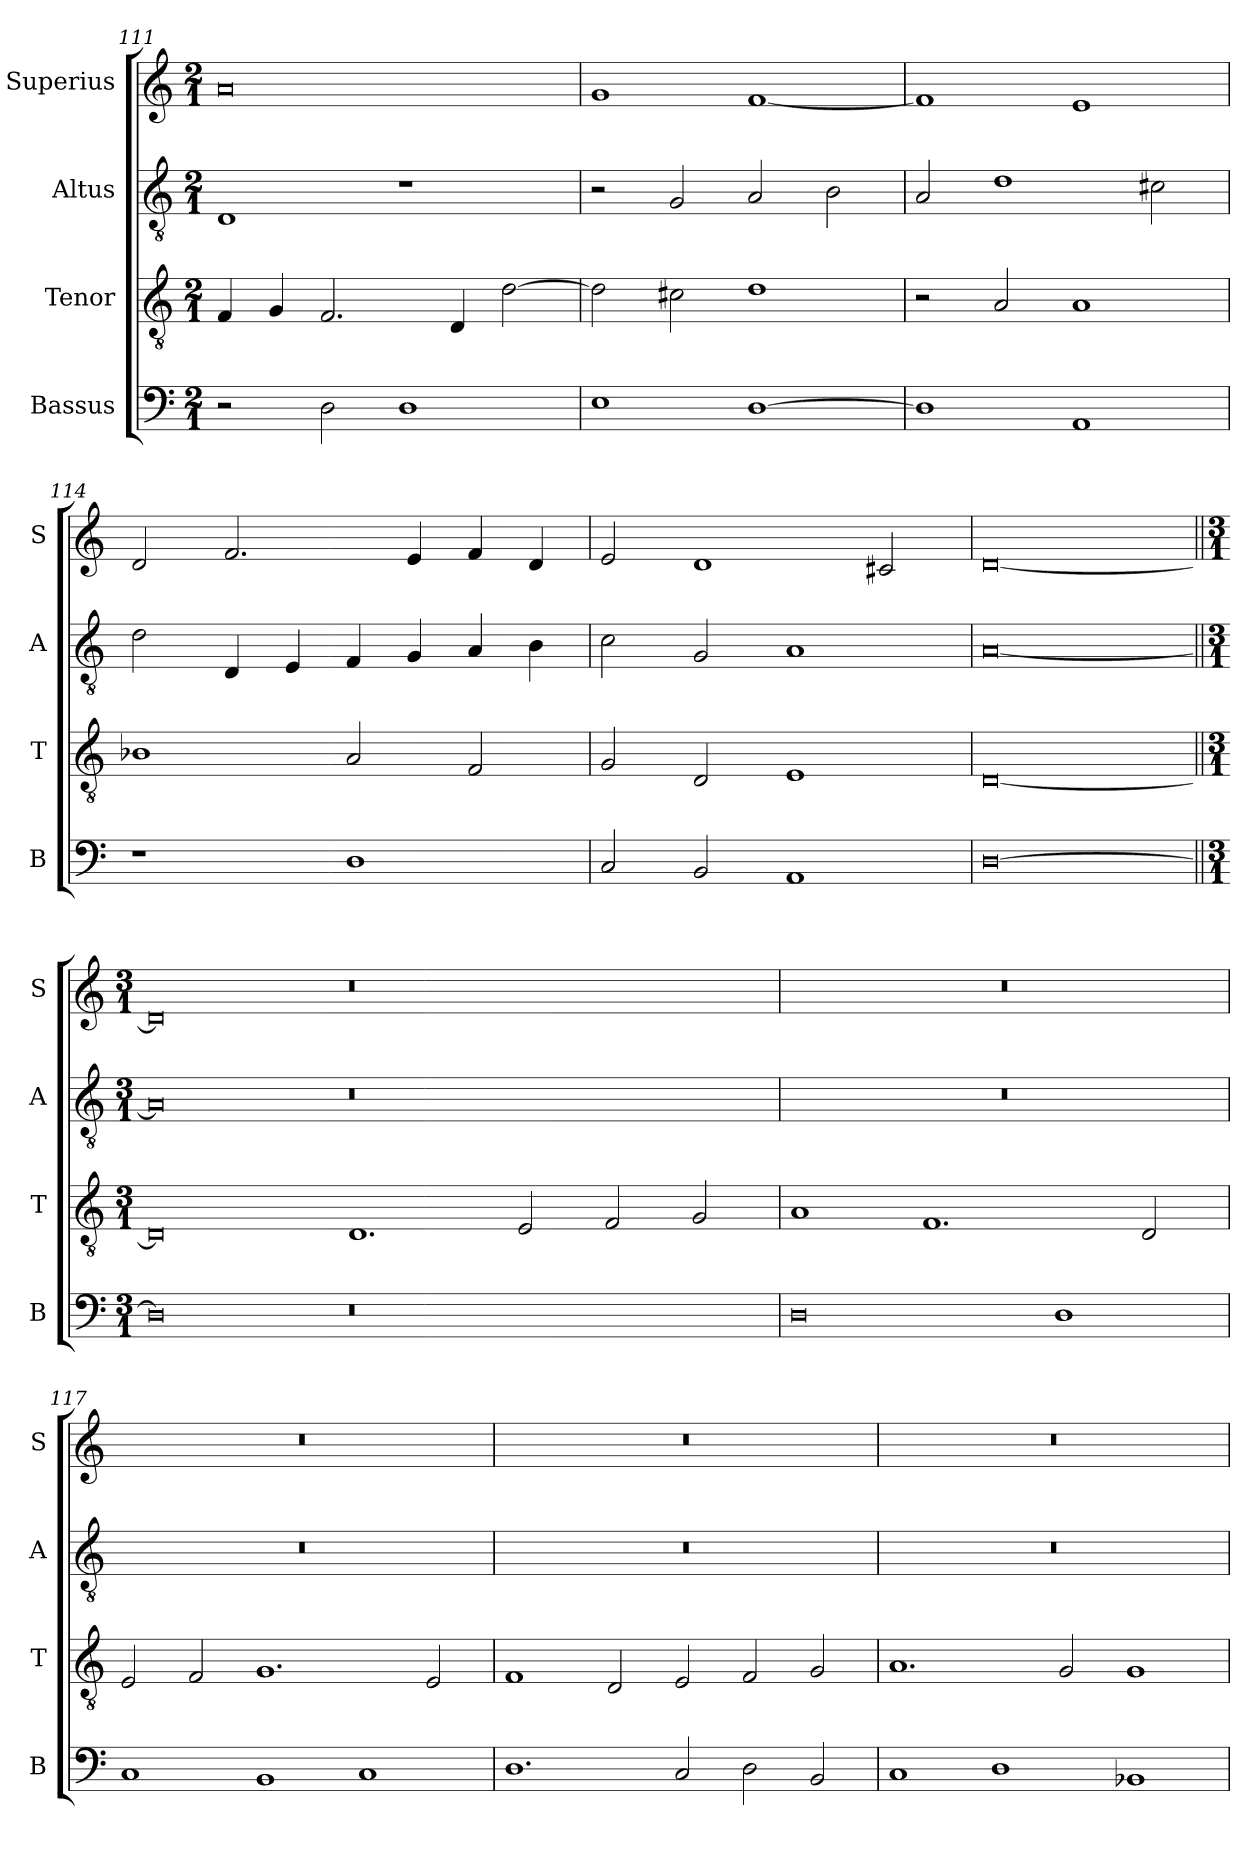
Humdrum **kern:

**kern	**kern	**kern	**kern
*part4	*part3	*part2	*part1
*staff4	*staff3	*staff2	*staff1
*I"Bassus	*I"Tenor	*I"Altus	*I"Superius
*I'B	*I'T	*I'A	*I'S
*clefF4	*clefGv2	*clefGv2	*clefG2
*k[]	*k[]	*k[]	*k[]
*C:	*C:	*C:	*C:
*M2/1	*M2/1	*M2/1	*M2/1
=111	=111	=111	=111
2r	4F	1D	0a
.	4G	.	.
2D	2.F	.	.
1D	.	1r	.
.	4D	.	.
.	[2d	.	.
=112	=112	=112	=112
1E	2d]	2r	1g
.	2c#X	2G	.
[1D	1d	2A	[1f
.	.	2B	.
=113	=113	=113	=113
1D]	2r	2A	1f]
.	2A	1d	.
1AA	1A	.	1e
.	.	2c#X	.
=114	=114	=114	=114
1r	1B-X	2d	2d
.	.	4D	2.f
.	.	4E	.
1D	2A	4F	.
.	.	4G	4e
.	2F	4A	4f
.	.	4B	4d
=115	=115	=115	=115
2C	2G	2c	2e
2BB	2D	2G	1d
1AA	1E	1A	.
.	.	.	2c#X
=	=	=	=
[0D	[0D	[0A	[0d
=||	=||	=||	=||
*M3/1	*M3/1	*M3/1	*M3/1
0D]	0D]	0A]	0d]
0.r	1.D	0.r	0.r
.	2E	.	.
.	2F	.	.
.	2G	.	.
=116	=116	=116	=116
0D	1A	0.r	0.r
.	1.F	.	.
1D	.	.	.
.	2D	.	.
=117	=117	=117	=117
1C	2E	0.r	0.r
.	2F	.	.
1BB	1.G	.	.
1C	.	.	.
.	2E	.	.
=118	=118	=118	=118
1.D	1F	0.r	0.r
.	2D	.	.
2C	2E	.	.
2D	2F	.	.
2BB	2G	.	.
=119	=119	=119	=119
1C	1.A	0.r	0.r
1D	.	.	.
.	2G	.	.
1BB-X	1G	.	.
=	=	=	=
*-	*-	*-	*-
